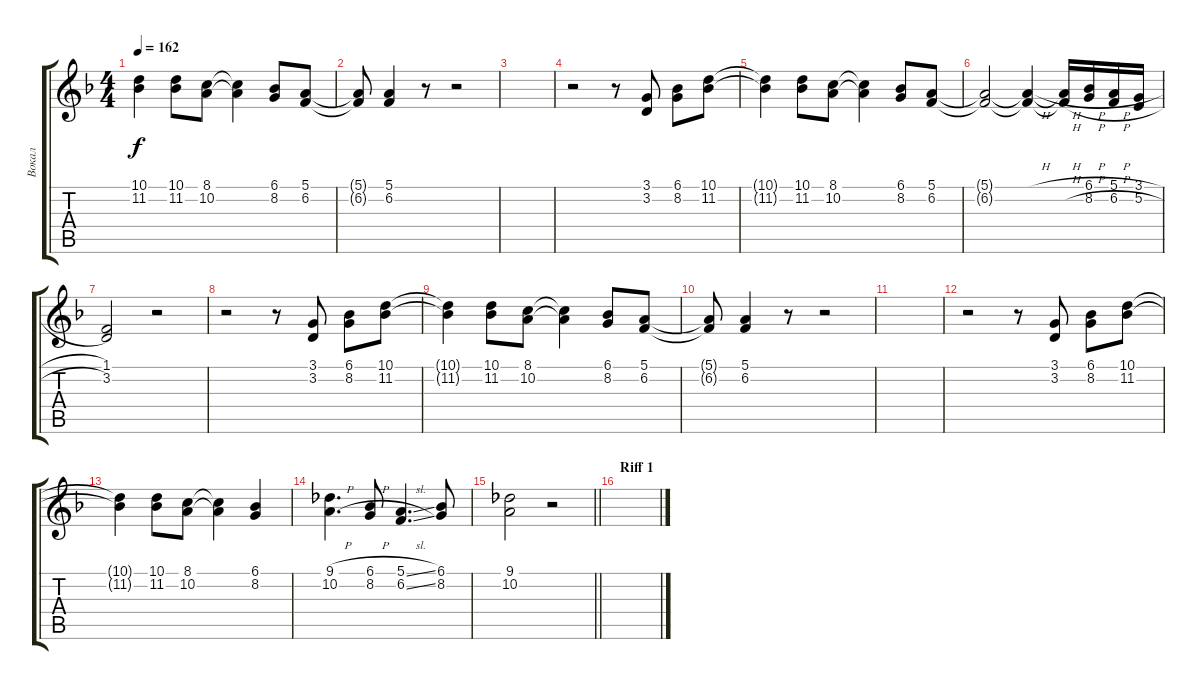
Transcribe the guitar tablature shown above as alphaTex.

\track ("Вокал" "Вокал") {instrument trumpet}
\staff {score tabs}
\tuning (E4 B3 G3 D3 A2 E2) {hide}
\ts (4 4)
\tempo 162
\clef g2
\ks dminor
(10.1{t} 11.2{t}).4{dy f} (10.1 11.2).8 (8.1 10.2).8 (8.1{t} 10.2{t}).4 (6.1 8.2).8 (5.1 6.2).8 |
(5.1{t} 6.2{t}).8 (5.1 6.2).4 r.8 r.2 |
|
r.2 r.8 (3.1 3.2).8 (6.1 8.2).8 (10.1 11.2).8 |
(10.1{t} 11.2{t}).4 (10.1 11.2).8 (8.1 10.2).8 (8.1{t} 10.2{t}).4 (6.1 8.2).8 (5.1 6.2).8 |
(5.1{t} 6.2{t}).2 (5.1{h t} 6.2{t}).4 (5.1{h t} 6.2{h t}).16 (6.1{h} 8.2{h}).16 (5.1{h} 6.2{h}).16 (3.1{h} 5.2{h}).16 |
(1.1 3.2).2 r.2 |
r.2 r.8 (3.1 3.2).8 (6.1 8.2).8 (10.1 11.2).8 |
(10.1{t} 11.2{t}).4 (10.1 11.2).8 (8.1 10.2).8 (8.1{t} 10.2{t}).4 (6.1 8.2).8 (5.1 6.2).8 |
(5.1{t} 6.2{t}).8 (5.1 6.2).4 r.8 r.2 |
|
r.2 r.8 (3.1 3.2).8 (6.1 8.2).8 (10.1 11.2).8 |
(10.1{t} 11.2{t}).4 (10.1 11.2).8 (8.1 10.2).8 (8.1{t} 10.2{t}).4 (6.1 8.2).4 |
(9.1{h} 10.2{h}).4{d} (6.1{h} 8.2{h}).8 (5.1{sl} 6.2{sl}).4{d} (6.1 8.2).8 |
\barLineRight lightlight
(9.1 10.2).2 r.2 |
\section ("" "Riff 1")
